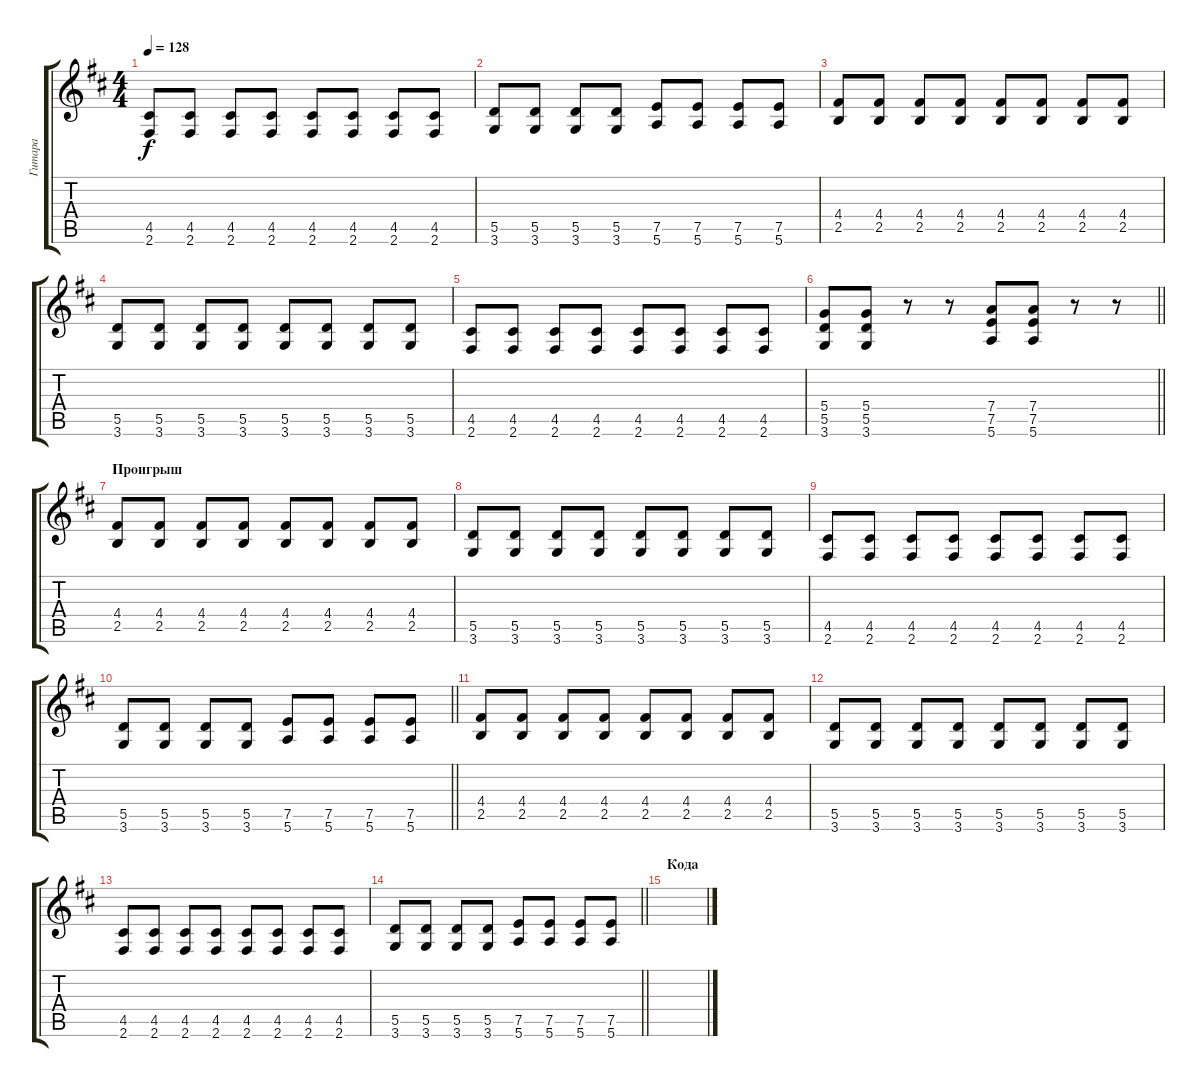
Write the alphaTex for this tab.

\track ("Гитара" "Гитара") {instrument distortionguitar}
\staff {score tabs}
\tuning (E4 B3 G3 D3 A2 E2) {hide}
\ts (4 4)
\tempo 128
\clef g2
\ks bminor
(4.5 2.6).8{dy f} (4.5 2.6).8 (4.5 2.6).8 (4.5 2.6).8 (4.5 2.6).8 (4.5 2.6).8 (4.5 2.6).8 (4.5 2.6).8 |
(5.5 3.6).8 (5.5 3.6).8 (5.5 3.6).8 (5.5 3.6).8 (7.5 5.6).8 (7.5 5.6).8 (7.5 5.6).8 (7.5 5.6).8 |
(4.4 2.5).8 (4.4 2.5).8 (4.4 2.5).8 (4.4 2.5).8 (4.4 2.5).8 (4.4 2.5).8 (4.4 2.5).8 (4.4 2.5).8 |
(5.5 3.6).8 (5.5 3.6).8 (5.5 3.6).8 (5.5 3.6).8 (5.5 3.6).8 (5.5 3.6).8 (5.5 3.6).8 (5.5 3.6).8 |
(4.5 2.6).8 (4.5 2.6).8 (4.5 2.6).8 (4.5 2.6).8 (4.5 2.6).8 (4.5 2.6).8 (4.5 2.6).8 (4.5 2.6).8 |
\barLineRight lightlight
(5.4 5.5 3.6).8 (5.4 5.5 3.6).8 r.8 r.8 (7.4 7.5 5.6).8 (7.4 7.5 5.6).8 r.8 r.8 |
\section ("" "Проигрыш")
(4.4 2.5).8 (4.4 2.5).8 (4.4 2.5).8 (4.4 2.5).8 (4.4 2.5).8 (4.4 2.5).8 (4.4 2.5).8 (4.4 2.5).8 |
(5.5 3.6).8 (5.5 3.6).8 (5.5 3.6).8 (5.5 3.6).8 (5.5 3.6).8 (5.5 3.6).8 (5.5 3.6).8 (5.5 3.6).8 |
(4.5 2.6).8 (4.5 2.6).8 (4.5 2.6).8 (4.5 2.6).8 (4.5 2.6).8 (4.5 2.6).8 (4.5 2.6).8 (4.5 2.6).8 |
\barLineRight lightlight
(5.5 3.6).8 (5.5 3.6).8 (5.5 3.6).8 (5.5 3.6).8 (7.5 5.6).8 (7.5 5.6).8 (7.5 5.6).8 (7.5 5.6).8 |
(4.4 2.5).8 (4.4 2.5).8 (4.4 2.5).8 (4.4 2.5).8 (4.4 2.5).8 (4.4 2.5).8 (4.4 2.5).8 (4.4 2.5).8 |
(5.5 3.6).8 (5.5 3.6).8 (5.5 3.6).8 (5.5 3.6).8 (5.5 3.6).8 (5.5 3.6).8 (5.5 3.6).8 (5.5 3.6).8 |
(4.5 2.6).8 (4.5 2.6).8 (4.5 2.6).8 (4.5 2.6).8 (4.5 2.6).8 (4.5 2.6).8 (4.5 2.6).8 (4.5 2.6).8 |
\barLineRight lightlight
(5.5 3.6).8 (5.5 3.6).8 (5.5 3.6).8 (5.5 3.6).8 (7.5 5.6).8 (7.5 5.6).8 (7.5 5.6).8 (7.5 5.6).8 |
\section ("" "Кода")
